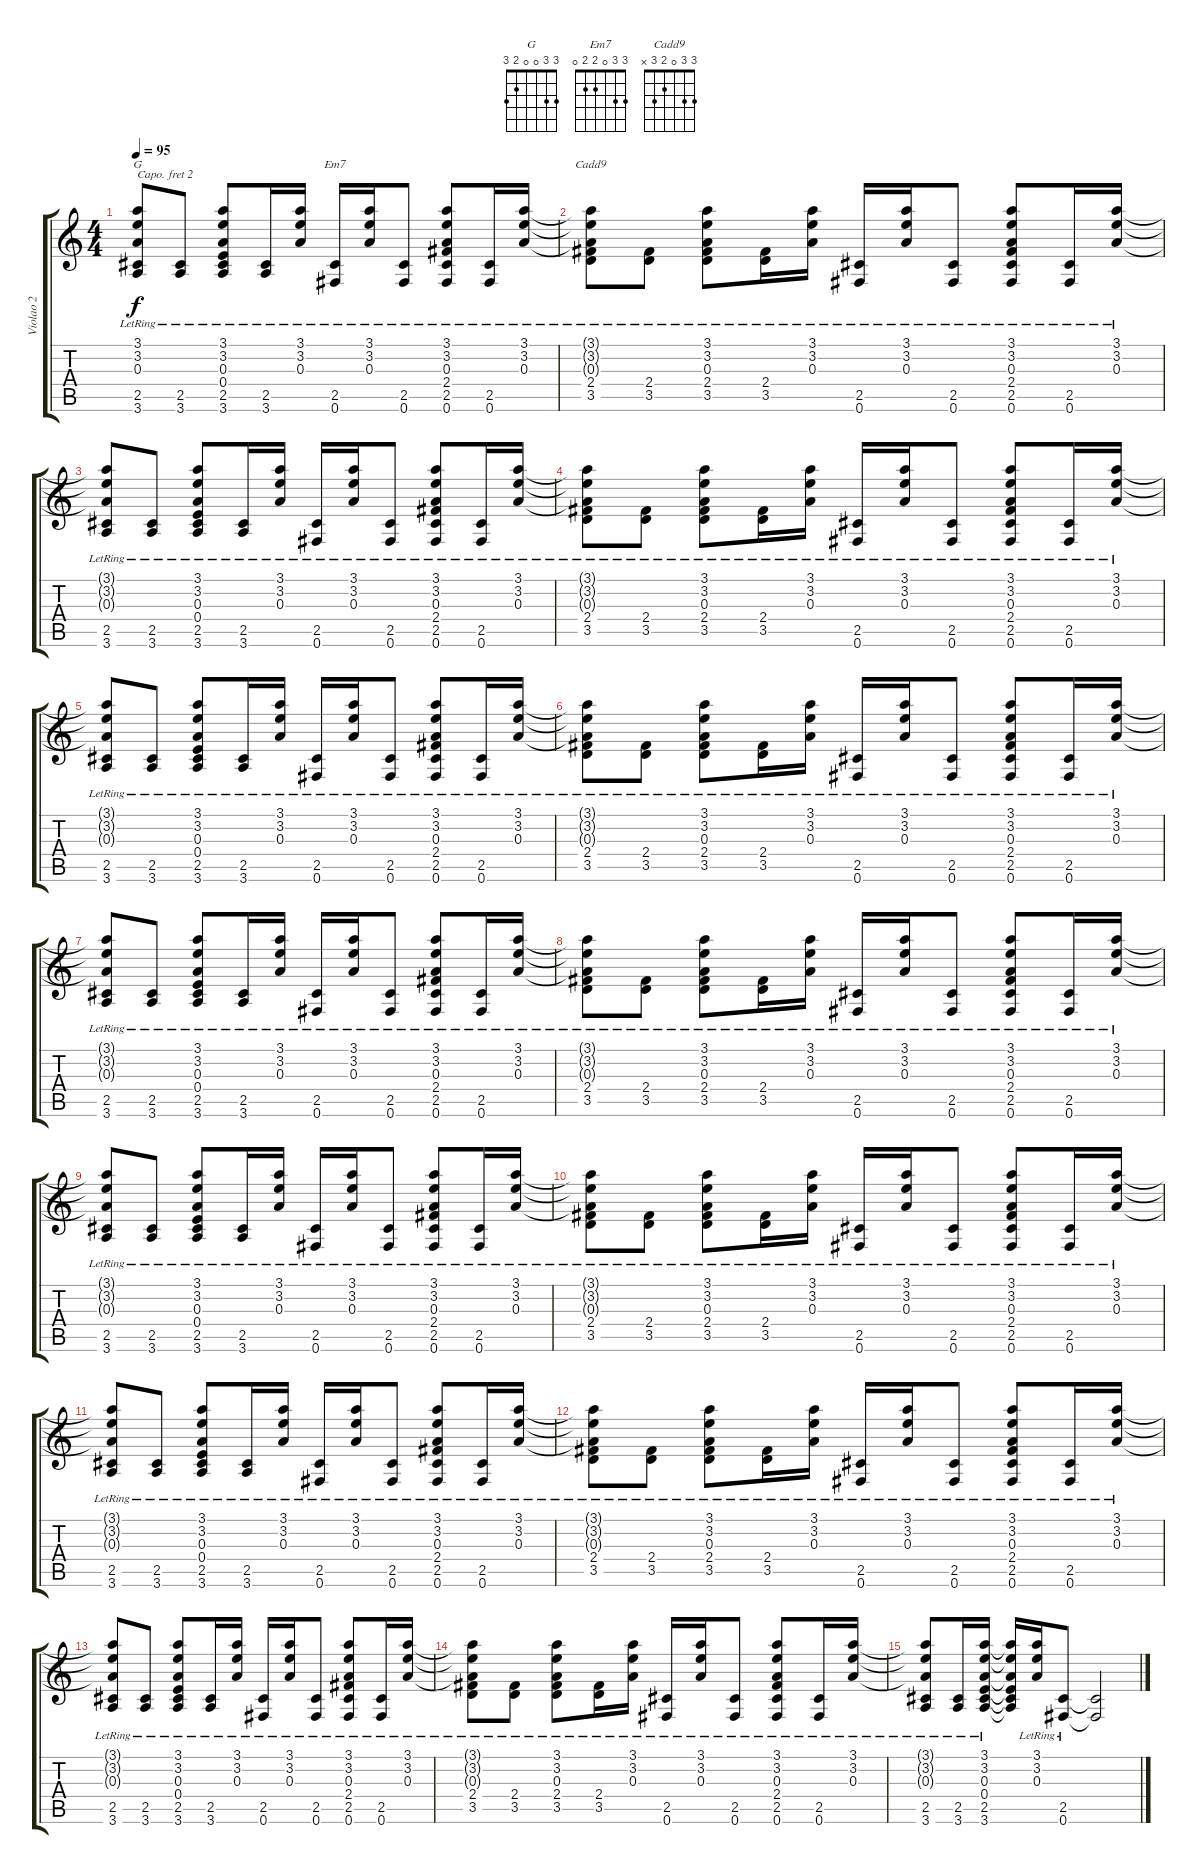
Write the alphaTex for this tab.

\track ("Violao 2" "Violao 2") {instrument acousticguitarsteel}
\staff {score tabs}
\capo 2
\tuning (E4 B3 G3 D3 A2 E2) {hide}
\chord ("G" 3 3 0 0 2 3)
\chord ("Em7" 3 3 0 2 2 0)
\chord ("Cadd9" 3 3 0 2 3 x)
\ts (4 4)
\tempo 95
\clef g2
\ks c
(3.1{t} 3.2{t} 0.3{t} 2.5{lr} 3.6{lr}).8{ch "G" dy f} (2.5{lr} 3.6{lr}).8 (3.1{lr} 3.2{lr} 0.3{lr} 0.4{lr} 2.5{lr} 3.6{lr}).8 (2.5{lr} 3.6{lr}).16 (3.1{lr} 3.2{lr} 0.3{lr}).16 (2.5{lr} 0.6{lr}).16{ch "Em7"} (3.1{lr} 3.2{lr} 0.3{lr}).16 (2.5{lr} 0.6{lr}).8 (3.1{lr} 3.2{lr} 0.3{lr} 2.4{lr} 2.5{lr} 0.6{lr}).8 (2.5{lr} 0.6{lr}).16 (3.1{lr} 3.2{lr} 0.3{lr}).16 |
(3.1{t} 3.2{t} 0.3{t} 2.4{lr} 3.5{lr}).8{ch "Cadd9"} (2.4{lr} 3.5{lr}).8 (3.1{lr} 3.2{lr} 0.3{lr} 2.4{lr} 3.5{lr}).8 (2.4{lr} 3.5{lr}).16 (3.1{lr} 3.2{lr} 0.3{lr}).16 (2.5{lr} 0.6{lr}).16 (3.1{lr} 3.2{lr} 0.3{lr}).16 (2.5{lr} 0.6{lr}).8 (3.1{lr} 3.2{lr} 0.3{lr} 2.4{lr} 2.5{lr} 0.6{lr}).8 (2.5{lr} 0.6{lr}).16 (3.1{lr} 3.2{lr} 0.3{lr}).16 |
(3.1{t} 3.2{t} 0.3{t} 2.5{lr} 3.6{lr}).8 (2.5{lr} 3.6{lr}).8 (3.1{lr} 3.2{lr} 0.3{lr} 0.4{lr} 2.5{lr} 3.6{lr}).8 (2.5{lr} 3.6{lr}).16 (3.1{lr} 3.2{lr} 0.3{lr}).16 (2.5{lr} 0.6{lr}).16 (3.1{lr} 3.2{lr} 0.3{lr}).16 (2.5{lr} 0.6{lr}).8 (3.1{lr} 3.2{lr} 0.3{lr} 2.4{lr} 2.5{lr} 0.6{lr}).8 (2.5{lr} 0.6{lr}).16 (3.1{lr} 3.2{lr} 0.3{lr}).16 |
(3.1{t} 3.2{t} 0.3{t} 2.4{lr} 3.5{lr}).8 (2.4{lr} 3.5{lr}).8 (3.1{lr} 3.2{lr} 0.3{lr} 2.4{lr} 3.5{lr}).8 (2.4{lr} 3.5{lr}).16 (3.1{lr} 3.2{lr} 0.3{lr}).16 (2.5{lr} 0.6{lr}).16 (3.1{lr} 3.2{lr} 0.3{lr}).16 (2.5{lr} 0.6{lr}).8 (3.1{lr} 3.2{lr} 0.3{lr} 2.4{lr} 2.5{lr} 0.6{lr}).8 (2.5{lr} 0.6{lr}).16 (3.1{lr} 3.2{lr} 0.3{lr}).16 |
(3.1{t} 3.2{t} 0.3{t} 2.5{lr} 3.6{lr}).8 (2.5{lr} 3.6{lr}).8 (3.1{lr} 3.2{lr} 0.3{lr} 0.4{lr} 2.5{lr} 3.6{lr}).8 (2.5{lr} 3.6{lr}).16 (3.1{lr} 3.2{lr} 0.3{lr}).16 (2.5{lr} 0.6{lr}).16 (3.1{lr} 3.2{lr} 0.3{lr}).16 (2.5{lr} 0.6{lr}).8 (3.1{lr} 3.2{lr} 0.3{lr} 2.4{lr} 2.5{lr} 0.6{lr}).8 (2.5{lr} 0.6{lr}).16 (3.1{lr} 3.2{lr} 0.3{lr}).16 |
(3.1{t} 3.2{t} 0.3{t} 2.4{lr} 3.5{lr}).8 (2.4{lr} 3.5{lr}).8 (3.1{lr} 3.2{lr} 0.3{lr} 2.4{lr} 3.5{lr}).8 (2.4{lr} 3.5{lr}).16 (3.1{lr} 3.2{lr} 0.3{lr}).16 (2.5{lr} 0.6{lr}).16 (3.1{lr} 3.2{lr} 0.3{lr}).16 (2.5{lr} 0.6{lr}).8 (3.1{lr} 3.2{lr} 0.3{lr} 2.4{lr} 2.5{lr} 0.6{lr}).8 (2.5{lr} 0.6{lr}).16 (3.1{lr} 3.2{lr} 0.3{lr}).16 |
(3.1{t} 3.2{t} 0.3{t} 2.5{lr} 3.6{lr}).8 (2.5{lr} 3.6{lr}).8 (3.1{lr} 3.2{lr} 0.3{lr} 0.4{lr} 2.5{lr} 3.6{lr}).8 (2.5{lr} 3.6{lr}).16 (3.1{lr} 3.2{lr} 0.3{lr}).16 (2.5{lr} 0.6{lr}).16 (3.1{lr} 3.2{lr} 0.3{lr}).16 (2.5{lr} 0.6{lr}).8 (3.1{lr} 3.2{lr} 0.3{lr} 2.4{lr} 2.5{lr} 0.6{lr}).8 (2.5{lr} 0.6{lr}).16 (3.1{lr} 3.2{lr} 0.3{lr}).16 |
(3.1{t} 3.2{t} 0.3{t} 2.4{lr} 3.5{lr}).8 (2.4{lr} 3.5{lr}).8 (3.1{lr} 3.2{lr} 0.3{lr} 2.4{lr} 3.5{lr}).8 (2.4{lr} 3.5{lr}).16 (3.1{lr} 3.2{lr} 0.3{lr}).16 (2.5{lr} 0.6{lr}).16 (3.1{lr} 3.2{lr} 0.3{lr}).16 (2.5{lr} 0.6{lr}).8 (3.1{lr} 3.2{lr} 0.3{lr} 2.4{lr} 2.5{lr} 0.6{lr}).8 (2.5{lr} 0.6{lr}).16 (3.1{lr} 3.2{lr} 0.3{lr}).16 |
(3.1{t} 3.2{t} 0.3{t} 2.5{lr} 3.6{lr}).8 (2.5{lr} 3.6{lr}).8 (3.1{lr} 3.2{lr} 0.3{lr} 0.4{lr} 2.5{lr} 3.6{lr}).8 (2.5{lr} 3.6{lr}).16 (3.1{lr} 3.2{lr} 0.3{lr}).16 (2.5{lr} 0.6{lr}).16 (3.1{lr} 3.2{lr} 0.3{lr}).16 (2.5{lr} 0.6{lr}).8 (3.1{lr} 3.2{lr} 0.3{lr} 2.4{lr} 2.5{lr} 0.6{lr}).8 (2.5{lr} 0.6{lr}).16 (3.1{lr} 3.2{lr} 0.3{lr}).16 |
(3.1{t} 3.2{t} 0.3{t} 2.4{lr} 3.5{lr}).8 (2.4{lr} 3.5{lr}).8 (3.1{lr} 3.2{lr} 0.3{lr} 2.4{lr} 3.5{lr}).8 (2.4{lr} 3.5{lr}).16 (3.1{lr} 3.2{lr} 0.3{lr}).16 (2.5{lr} 0.6{lr}).16 (3.1{lr} 3.2{lr} 0.3{lr}).16 (2.5{lr} 0.6{lr}).8 (3.1{lr} 3.2{lr} 0.3{lr} 2.4{lr} 2.5{lr} 0.6{lr}).8 (2.5{lr} 0.6{lr}).16 (3.1{lr} 3.2{lr} 0.3{lr}).16 |
(3.1{t} 3.2{t} 0.3{t} 2.5{lr} 3.6{lr}).8 (2.5{lr} 3.6{lr}).8 (3.1{lr} 3.2{lr} 0.3{lr} 0.4{lr} 2.5{lr} 3.6{lr}).8 (2.5{lr} 3.6{lr}).16 (3.1{lr} 3.2{lr} 0.3{lr}).16 (2.5{lr} 0.6{lr}).16 (3.1{lr} 3.2{lr} 0.3{lr}).16 (2.5{lr} 0.6{lr}).8 (3.1{lr} 3.2{lr} 0.3{lr} 2.4{lr} 2.5{lr} 0.6{lr}).8 (2.5{lr} 0.6{lr}).16 (3.1{lr} 3.2{lr} 0.3{lr}).16 |
(3.1{t} 3.2{t} 0.3{t} 2.4{lr} 3.5{lr}).8 (2.4{lr} 3.5{lr}).8 (3.1{lr} 3.2{lr} 0.3{lr} 2.4{lr} 3.5{lr}).8 (2.4{lr} 3.5{lr}).16 (3.1{lr} 3.2{lr} 0.3{lr}).16 (2.5{lr} 0.6{lr}).16 (3.1{lr} 3.2{lr} 0.3{lr}).16 (2.5{lr} 0.6{lr}).8 (3.1{lr} 3.2{lr} 0.3{lr} 2.4{lr} 2.5{lr} 0.6{lr}).8 (2.5{lr} 0.6{lr}).16 (3.1{lr} 3.2{lr} 0.3{lr}).16 |
(3.1{t} 3.2{t} 0.3{t} 2.5{lr} 3.6{lr}).8 (2.5{lr} 3.6{lr}).8 (3.1{lr} 3.2{lr} 0.3{lr} 0.4{lr} 2.5{lr} 3.6{lr}).8 (2.5{lr} 3.6{lr}).16 (3.1{lr} 3.2{lr} 0.3{lr}).16 (2.5{lr} 0.6{lr}).16 (3.1{lr} 3.2{lr} 0.3{lr}).16 (2.5{lr} 0.6{lr}).8 (3.1{lr} 3.2{lr} 0.3{lr} 2.4{lr} 2.5{lr} 0.6{lr}).8 (2.5{lr} 0.6{lr}).16 (3.1{lr} 3.2{lr} 0.3{lr}).16 |
(3.1{t} 3.2{t} 0.3{t} 2.4{lr} 3.5{lr}).8 (2.4{lr} 3.5{lr}).8 (3.1{lr} 3.2{lr} 0.3{lr} 2.4{lr} 3.5{lr}).8 (2.4{lr} 3.5{lr}).16 (3.1{lr} 3.2{lr} 0.3{lr}).16 (2.5{lr} 0.6{lr}).16 (3.1{lr} 3.2{lr} 0.3{lr}).16 (2.5{lr} 0.6{lr}).8 (3.1{lr} 3.2{lr} 0.3{lr} 2.4{lr} 2.5{lr} 0.6{lr}).8 (2.5{lr} 0.6{lr}).16 (3.1{lr} 3.2{lr} 0.3{lr}).16 |
(3.1{t} 3.2{t} 0.3{t} 2.5{lr} 3.6{lr}).8 (2.5{lr} 3.6{lr}).16 (3.1{lr} 3.2{lr} 0.3{lr} 0.4{lr} 2.5{lr} 3.6{lr}).16 (3.1{t} 3.2{t} 0.3{t} 0.4{t} 2.5{t} 3.6{t}).16 (3.1{lr} 3.2{lr} 0.3{lr}).16 (2.5{lr} 0.6{lr}).8 (2.5{t} 0.6{t}).2
